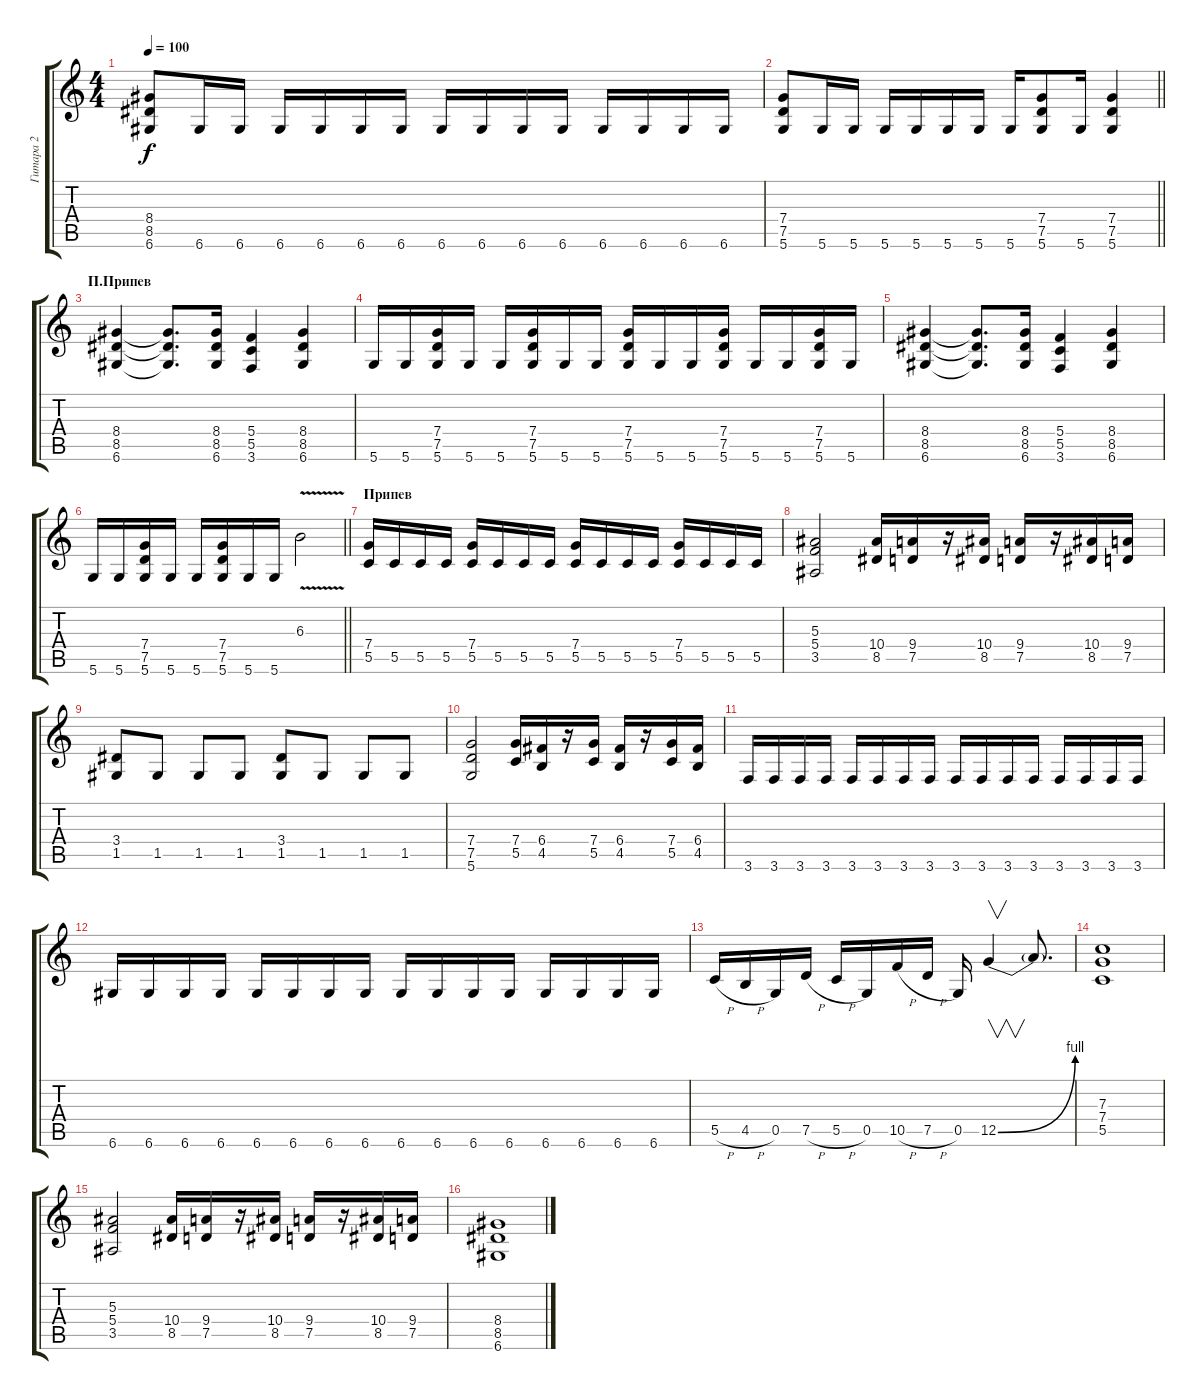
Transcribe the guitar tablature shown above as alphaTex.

\track ("Гитара 2" "Гитара 2") {instrument distortionguitar}
\staff {score tabs}
\tuning (D4 A3 F3 C3 G2 D2) {hide}
\ts (4 4)
\tempo 100
\clef g2
\ks c
(8.4 8.5 6.6).8{dy f} 6.6.16 6.6.16 6.6.16 6.6.16 6.6.16 6.6.16 6.6.16 6.6.16 6.6.16 6.6.16 6.6.16 6.6.16 6.6.16 6.6.16 |
\barLineRight lightlight
(7.4 7.5 5.6).8 5.6.16 5.6.16 5.6.16 5.6.16 5.6.16 5.6.16 5.6.16 (7.4 7.5 5.6).8 5.6.16 (7.4 7.5 5.6).4 |
\section ("" "П.Припев")
(8.4 8.5 6.6).4 (8.4{t} 8.5{t} 6.6{t}).8{d} (8.4 8.5 6.6).16 (5.4 5.5 3.6).4 (8.4 8.5 6.6).4 |
5.6.16 5.6.16 (7.4 7.5 5.6).16 5.6.16 5.6.16 (7.4 7.5 5.6).16 5.6.16 5.6.16 (7.4 7.5 5.6).16 5.6.16 5.6.16 (7.4 7.5 5.6).16 5.6.16 5.6.16 (7.4 7.5 5.6).16 5.6.16 |
(8.4 8.5 6.6).4 (8.4{t} 8.5{t} 6.6{t}).8{d} (8.4 8.5 6.6).16 (5.4 5.5 3.6).4 (8.4 8.5 6.6).4 |
\barLineRight lightlight
5.6.16 5.6.16 (7.4 7.5 5.6).16 5.6.16 5.6.16 (7.4 7.5 5.6).16 5.6.16 5.6.16 6.3{v}.2 |
\section ("" "Припев")
(7.4 5.5).16 5.5.16 5.5.16 5.5.16 (7.4 5.5).16 5.5.16 5.5.16 5.5.16 (7.4 5.5).16 5.5.16 5.5.16 5.5.16 (7.4 5.5).16 5.5.16 5.5.16 5.5.16 |
(5.3 5.4 3.5).2 (10.4 8.5).16 (9.4 7.5).16 r.16 (10.4 8.5).16 (9.4 7.5).16 r.16 (10.4 8.5).16 (9.4 7.5).16 |
(3.4 1.5).8 1.5.8 1.5.8 1.5.8 (3.4 1.5).8 1.5.8 1.5.8 1.5.8 |
(7.4 7.5 5.6).2 (7.4 5.5).16 (6.4 4.5).16 r.16 (7.4 5.5).16 (6.4 4.5).16 r.16 (7.4 5.5).16 (6.4 4.5).16 |
3.6.16 3.6.16 3.6.16 3.6.16 3.6.16 3.6.16 3.6.16 3.6.16 3.6.16 3.6.16 3.6.16 3.6.16 3.6.16 3.6.16 3.6.16 3.6.16 |
6.6.16 6.6.16 6.6.16 6.6.16 6.6.16 6.6.16 6.6.16 6.6.16 6.6.16 6.6.16 6.6.16 6.6.16 6.6.16 6.6.16 6.6.16 6.6.16 |
5.5{h}.16 4.5{h}.16 0.5.16 7.5{h}.16 5.5{h}.16 0.5.16 10.5{h}.16 7.5{h}.16 0.5.16 12.5{be (bend 0 0 60 4)}.4{v} 12.5{t}.8{d} |
(7.3 7.4 5.5).1 |
(5.3 5.4 3.5).2 (10.4 8.5).16 (9.4 7.5).16 r.16 (10.4 8.5).16 (9.4 7.5).16 r.16 (10.4 8.5).16 (9.4 7.5).16 |
(8.4 8.5 6.6).1
